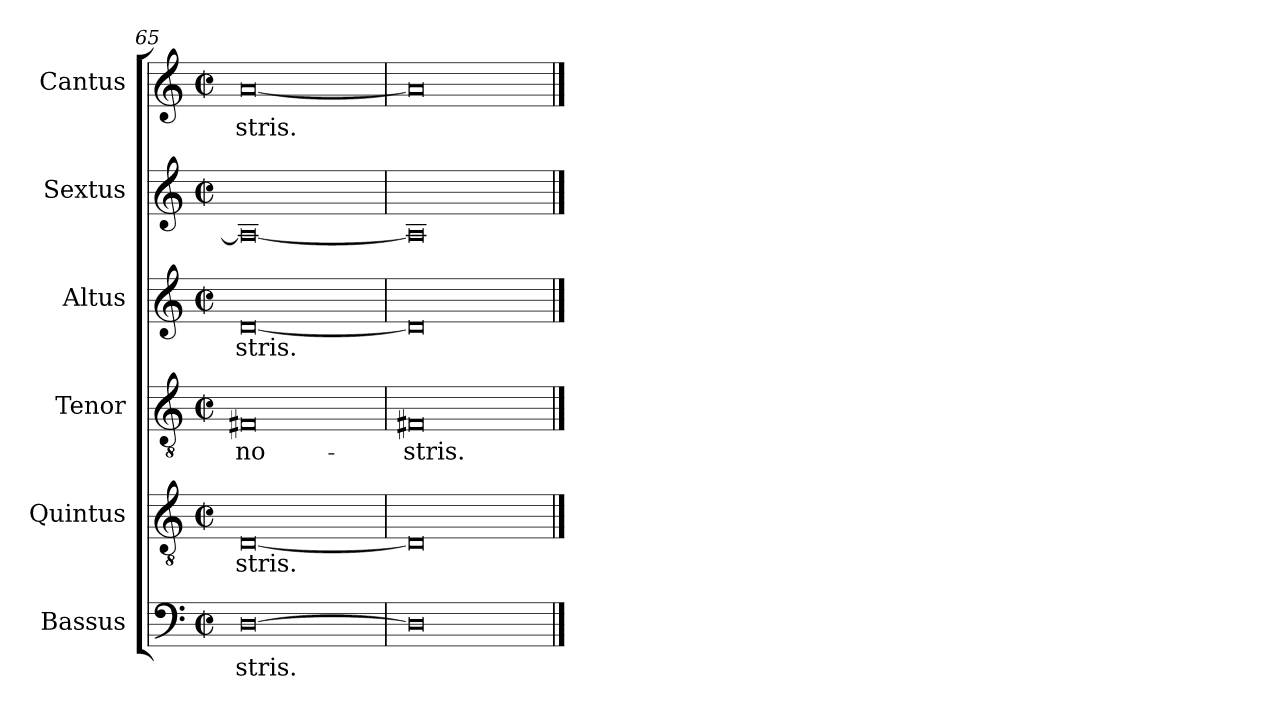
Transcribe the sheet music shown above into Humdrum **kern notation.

**kern	**text	**kern	**text	**kern	**text	**kern	**text	**kern	**text	**kern	**text
*part6	*part6	*part5	*part5	*part4	*part4	*part3	*part3	*part2	*part2	*part1	*part1
*staff6	*staff6	*staff5	*staff5	*staff4	*staff4	*staff3	*staff3	*staff2	*staff2	*staff1	*staff1
*I"Bassus	*	*I"Quintus	*	*I"Tenor	*	*I"Altus	*	*I"Sextus	*	*I"Cantus	*
*clefF4	*	*clefGv2	*	*clefGv2	*	*clefG2	*	*clefG2	*	*clefG2	*
*k[]	*	*k[]	*	*k[]	*	*k[]	*	*k[]	*	*k[]	*
*C:	*	*C:	*	*C:	*	*C:	*	*C:	*	*C:	*
*M2/2	*	*M2/2	*	*M2/2	*	*M2/2	*	*M2/2	*	*M2/2	*
*met(c|)	*	*met(c|)	*	*met(c|)	*	*met(c|)	*	*met(c|)	*	*met(c|)	*
=65	=65	=65	=65	=65	=65	=65	=65	=65	=65	=65	=65
!	!LO:LY:b	!	!LO:LY:b:cj	!	!LO:LY:b:cj	!	!LO:LY:b:cj	!	!LO:LY:b:cj	!	!LO:LY:b:cj
[>0D	stris.	[<0D	stris.	0F#X	no-	[<0d	stris.	0A_<	.	[<0a	stris.
=66	=66	=66	=66	=66	=66	=66	=66	=66	=66	=66	=66
!	!LO:LY:b	!	!LO:LY:b:cj	!	!LO:LY:b:cj	!	!LO:LY:b:cj	!	!LO:LY:b:cj	!	!LO:LY:b:cj
0D]	.	0D]	.	0F#X	-stris.	0d]	.	0A]	.	0a]	.
==	==	==	==	==	==	==	==	==	==	==	==
*-	*-	*-	*-	*-	*-	*-	*-	*-	*-	*-	*-
